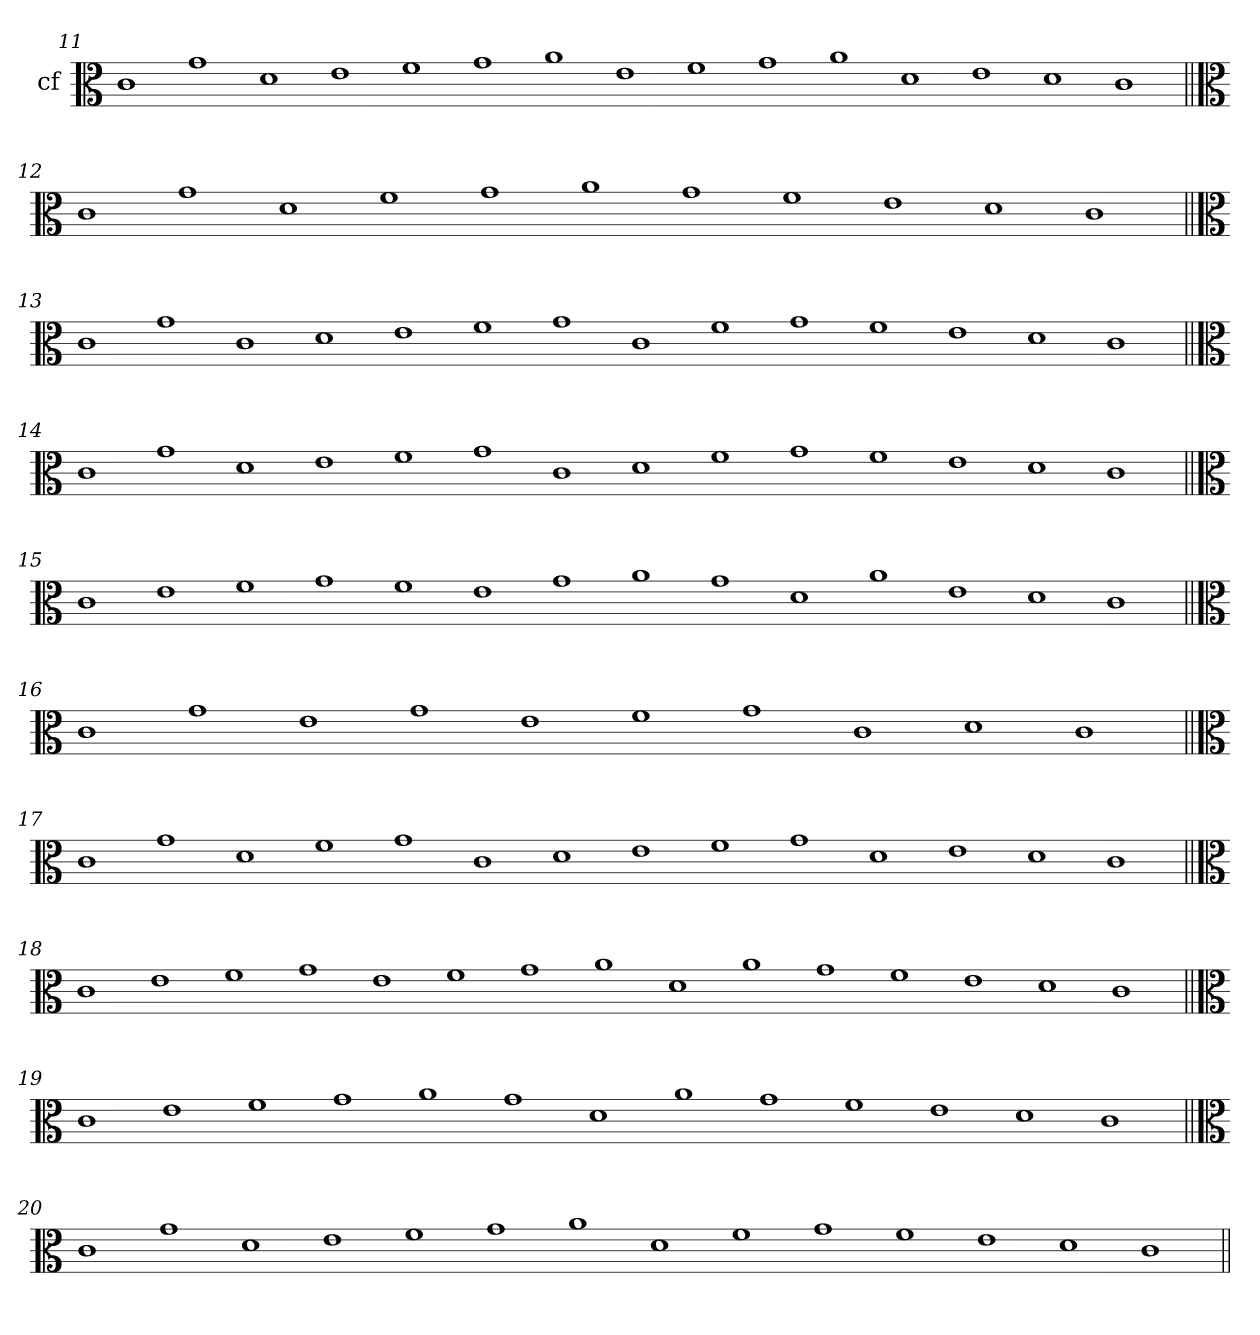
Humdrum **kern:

**kern
*part1
*staff1
*I"cf
!!LO:LB:g=z
*clefC3
*k[]
=11
1c
1g
1d
1e
1f
1g
1a
1e
1f
1g
1a
1d
1e
1d
1c
!!LO:LB:g=z
=12||
*clefC3
*k[]
1c
1g
1d
1f
1g
1a
1g
1f
1e
1d
1c
!!LO:LB:g=z
=13||
*clefC3
*k[]
1c
1g
1c
1d
1e
1f
1g
1c
1f
1g
1f
1e
1d
1c
!!LO:LB:g=z
=14||
*clefC3
*k[]
1c
1g
1d
1e
1f
1g
1c
1d
1f
1g
1f
1e
1d
1c
!!LO:LB:g=z
=15||
*clefC3
*k[]
1c
1e
1f
1g
1f
1e
1g
1a
1g
1d
1a
1e
1d
1c
!!LO:LB:g=z
=16||
*clefC3
*k[]
1c
1g
1e
1g
1e
1f
1g
1c
1d
1c
!!LO:LB:g=z
=17||
*clefC3
*k[]
1c
1g
1d
1f
1g
1c
1d
1e
1f
1g
1d
1e
1d
1c
!!LO:LB:g=z
=18||
*clefC3
*k[]
1c
1e
1f
1g
1e
1f
1g
1a
1d
1a
1g
1f
1e
1d
1c
!!LO:LB:g=z
=19||
*clefC3
*k[]
1c
1e
1f
1g
1a
1g
1d
1a
1g
1f
1e
1d
1c
!!LO:LB:g=z
=20||
*clefC3
*k[]
1c
1g
1d
1e
1f
1g
1a
1d
1f
1g
1f
1e
1d
1c
=||
*-
